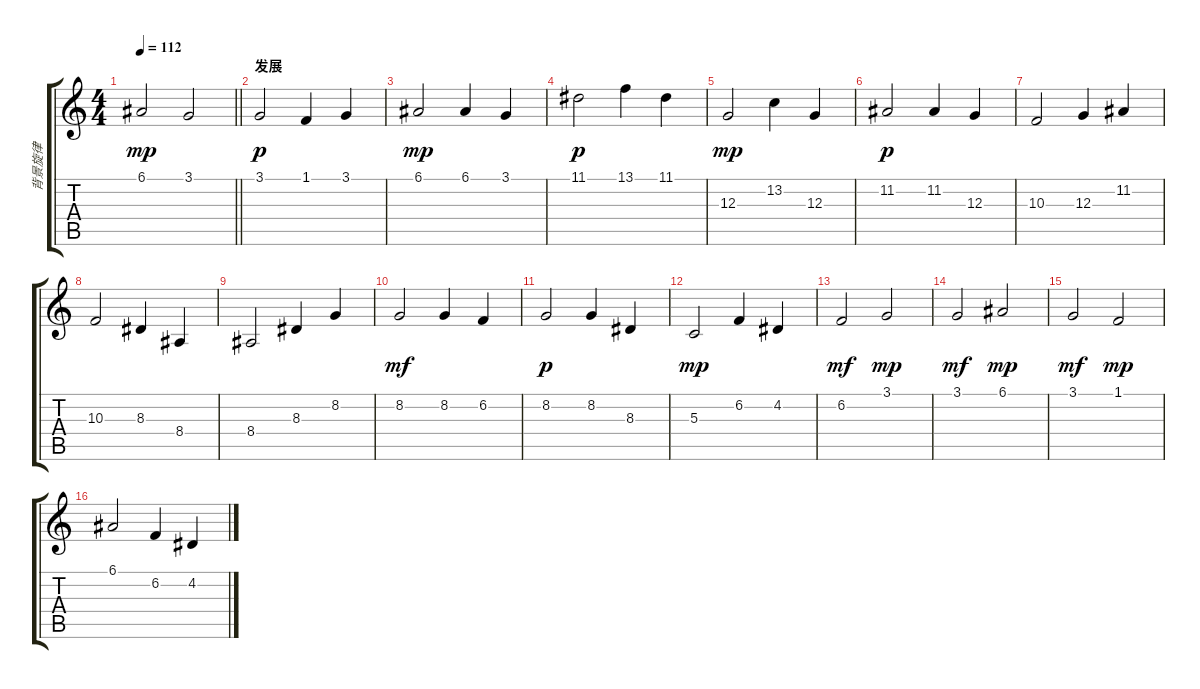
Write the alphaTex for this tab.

\track ("背景旋律" "背景旋律") {instrument tremolostrings}
\staff {score tabs}
\tuning (E4 B3 G3 D3 A2 E2) {hide}
\ts (4 4)
\tempo 112
\clef g2
\barLineRight lightlight
\ks c
6.1.2{dy mp} 3.1.2 |
\section ("" "发展")
3.1.2{dy p} 1.1.4 3.1.4 |
6.1.2{dy mp} 6.1.4 3.1.4 |
11.1.2{dy p} 13.1.4 11.1.4 |
12.3.2{dy mp} 13.2.4 12.3.4 |
11.2.2{dy p} 11.2.4 12.3.4 |
10.3.2 12.3.4 11.2.4 |
10.3.2 8.3.4 8.4.4 |
8.4.2 8.3.4 8.2.4 |
8.2.2{dy mf} 8.2.4 6.2.4 |
8.2.2{dy p} 8.2.4 8.3.4 |
5.3.2{dy mp} 6.2.4 4.2.4 |
6.2.2{dy mf} 3.1.2{dy mp} |
3.1.2{dy mf} 6.1.2{dy mp} |
3.1.2{dy mf} 1.1.2{dy mp} |
6.1.2 6.2.4 4.2.4
